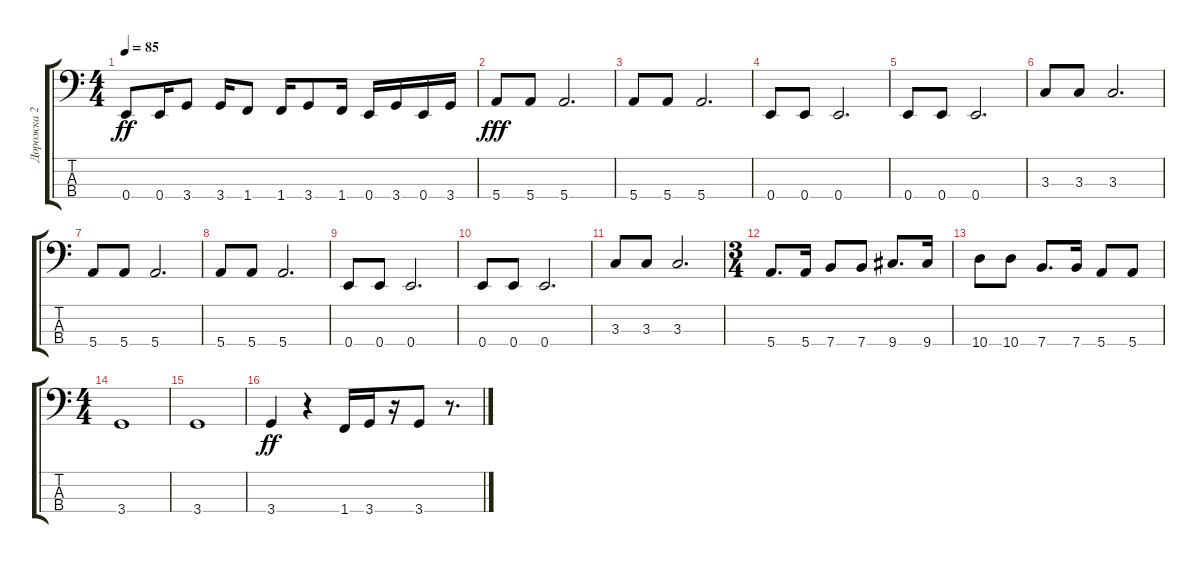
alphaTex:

\track ("Дорожка 2" "Дорожка 2") {instrument electricbassfinger}
\staff {score tabs}
\tuning (G2 D2 A1 E1) {hide}
\ts (4 4)
\tempo 85
\clef f4
\ks c
0.4.8{dy ff} 0.4.16 3.4.8 3.4.16 1.4.8 1.4.16 3.4.8 1.4.16 0.4.16 3.4.16 0.4.16 3.4.16 |
5.4.8{dy fff} 5.4.8 5.4.2{d} |
5.4.8 5.4.8 5.4.2{d} |
0.4.8 0.4.8 0.4.2{d} |
0.4.8 0.4.8 0.4.2{d} |
3.3.8 3.3.8 3.3.2{d} |
5.4.8 5.4.8 5.4.2{d} |
5.4.8 5.4.8 5.4.2{d} |
0.4.8 0.4.8 0.4.2{d} |
0.4.8 0.4.8 0.4.2{d} |
3.3.8 3.3.8 3.3.2{d} |
\ts (3 4)
5.4.8{d} 5.4.16 7.4.8 7.4.8 9.4.8{d} 9.4.16 |
10.4.8 10.4.8 7.4.8{d} 7.4.16 5.4.8 5.4.8 |
\ts (4 4)
3.4.1 |
3.4.1 |
3.4.4{dy ff} r.4 1.4.16 3.4.16 r.16 3.4.8 r.8{d}
